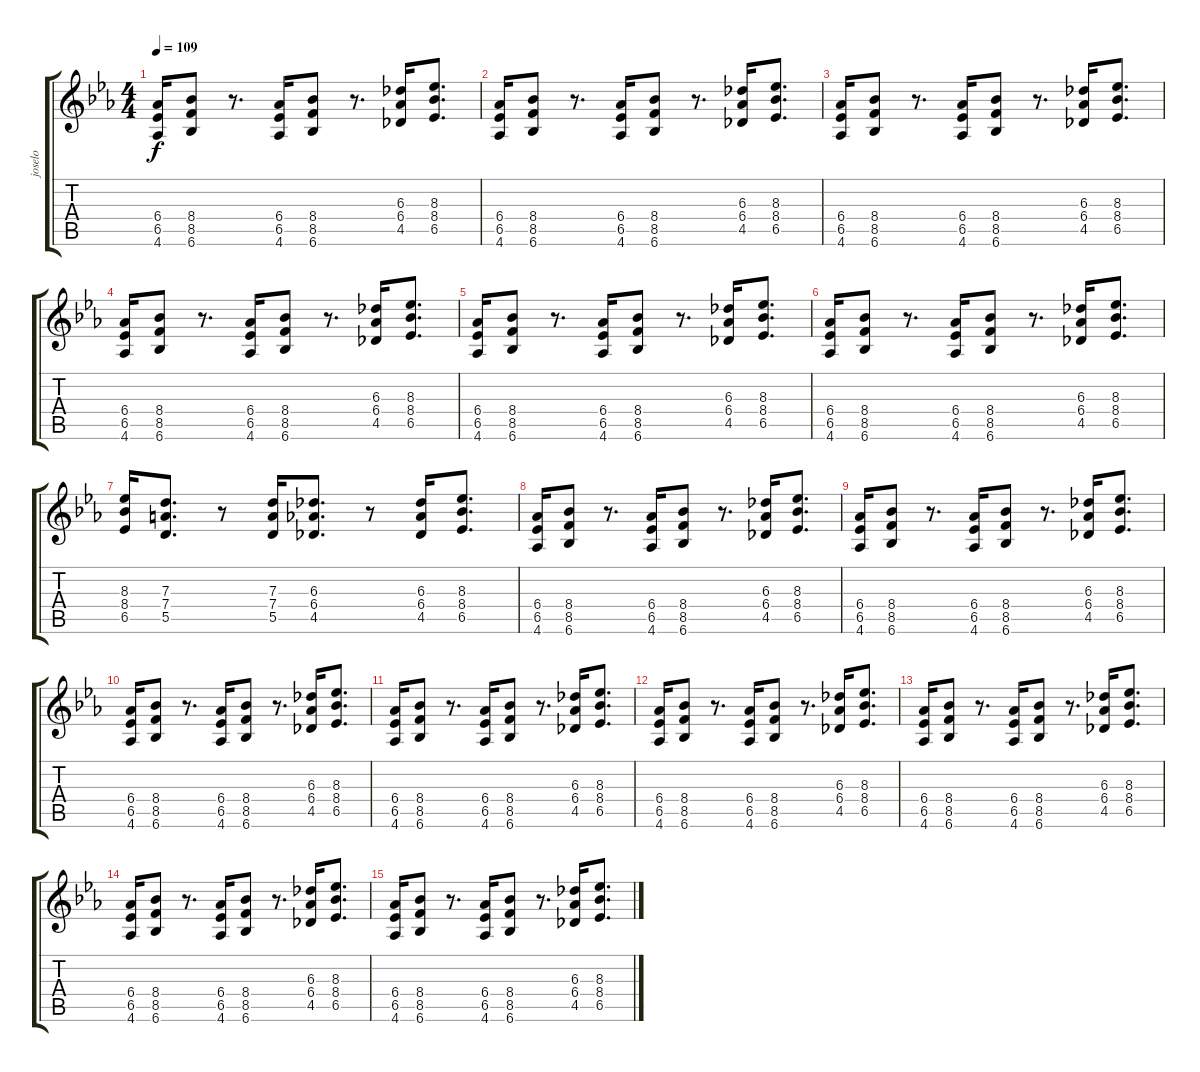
\track ("joselo" "joselo") {instrument acousticguitarsteel}
\staff {score tabs}
\tuning (E4 B3 G3 D3 A2 E2) {hide}
\ts (4 4)
\tempo 109
\clef g2
\ks eb
(6.4 6.5 4.6).16{dy f} (8.4 8.5 6.6).8 r.8{d} (6.4 6.5 4.6).16 (8.4 8.5 6.6).8 r.8{d} (6.3 6.4 4.5).16 (8.3 8.4 6.5).8{d} |
(6.4 6.5 4.6).16 (8.4 8.5 6.6).8 r.8{d} (6.4 6.5 4.6).16 (8.4 8.5 6.6).8 r.8{d} (6.3 6.4 4.5).16 (8.3 8.4 6.5).8{d} |
(6.4 6.5 4.6).16 (8.4 8.5 6.6).8 r.8{d} (6.4 6.5 4.6).16 (8.4 8.5 6.6).8 r.8{d} (6.3 6.4 4.5).16 (8.3 8.4 6.5).8{d} |
(6.4 6.5 4.6).16 (8.4 8.5 6.6).8 r.8{d} (6.4 6.5 4.6).16 (8.4 8.5 6.6).8 r.8{d} (6.3 6.4 4.5).16 (8.3 8.4 6.5).8{d} |
(6.4 6.5 4.6).16 (8.4 8.5 6.6).8 r.8{d} (6.4 6.5 4.6).16 (8.4 8.5 6.6).8 r.8{d} (6.3 6.4 4.5).16 (8.3 8.4 6.5).8{d} |
(6.4 6.5 4.6).16 (8.4 8.5 6.6).8 r.8{d} (6.4 6.5 4.6).16 (8.4 8.5 6.6).8 r.8{d} (6.3 6.4 4.5).16 (8.3 8.4 6.5).8{d} |
(8.3 8.4 6.5).16 (7.3 7.4 5.5).8{d} r.8 (7.3 7.4 5.5).16 (6.3 6.4 4.5).8{d} r.8 (6.3 6.4 4.5).16 (8.3 8.4 6.5).8{d} |
(6.4 6.5 4.6).16 (8.4 8.5 6.6).8 r.8{d} (6.4 6.5 4.6).16 (8.4 8.5 6.6).8 r.8{d} (6.3 6.4 4.5).16 (8.3 8.4 6.5).8{d} |
(6.4 6.5 4.6).16 (8.4 8.5 6.6).8 r.8{d} (6.4 6.5 4.6).16 (8.4 8.5 6.6).8 r.8{d} (6.3 6.4 4.5).16 (8.3 8.4 6.5).8{d} |
(6.4 6.5 4.6).16 (8.4 8.5 6.6).8 r.8{d} (6.4 6.5 4.6).16 (8.4 8.5 6.6).8 r.8{d} (6.3 6.4 4.5).16 (8.3 8.4 6.5).8{d} |
(6.4 6.5 4.6).16 (8.4 8.5 6.6).8 r.8{d} (6.4 6.5 4.6).16 (8.4 8.5 6.6).8 r.8{d} (6.3 6.4 4.5).16 (8.3 8.4 6.5).8{d} |
(6.4 6.5 4.6).16 (8.4 8.5 6.6).8 r.8{d} (6.4 6.5 4.6).16 (8.4 8.5 6.6).8 r.8{d} (6.3 6.4 4.5).16 (8.3 8.4 6.5).8{d} |
(6.4 6.5 4.6).16 (8.4 8.5 6.6).8 r.8{d} (6.4 6.5 4.6).16 (8.4 8.5 6.6).8 r.8{d} (6.3 6.4 4.5).16 (8.3 8.4 6.5).8{d} |
(6.4 6.5 4.6).16 (8.4 8.5 6.6).8 r.8{d} (6.4 6.5 4.6).16 (8.4 8.5 6.6).8 r.8{d} (6.3 6.4 4.5).16 (8.3 8.4 6.5).8{d} |
(6.4 6.5 4.6).16 (8.4 8.5 6.6).8 r.8{d} (6.4 6.5 4.6).16 (8.4 8.5 6.6).8 r.8{d} (6.3 6.4 4.5).16 (8.3 8.4 6.5).8{d}
